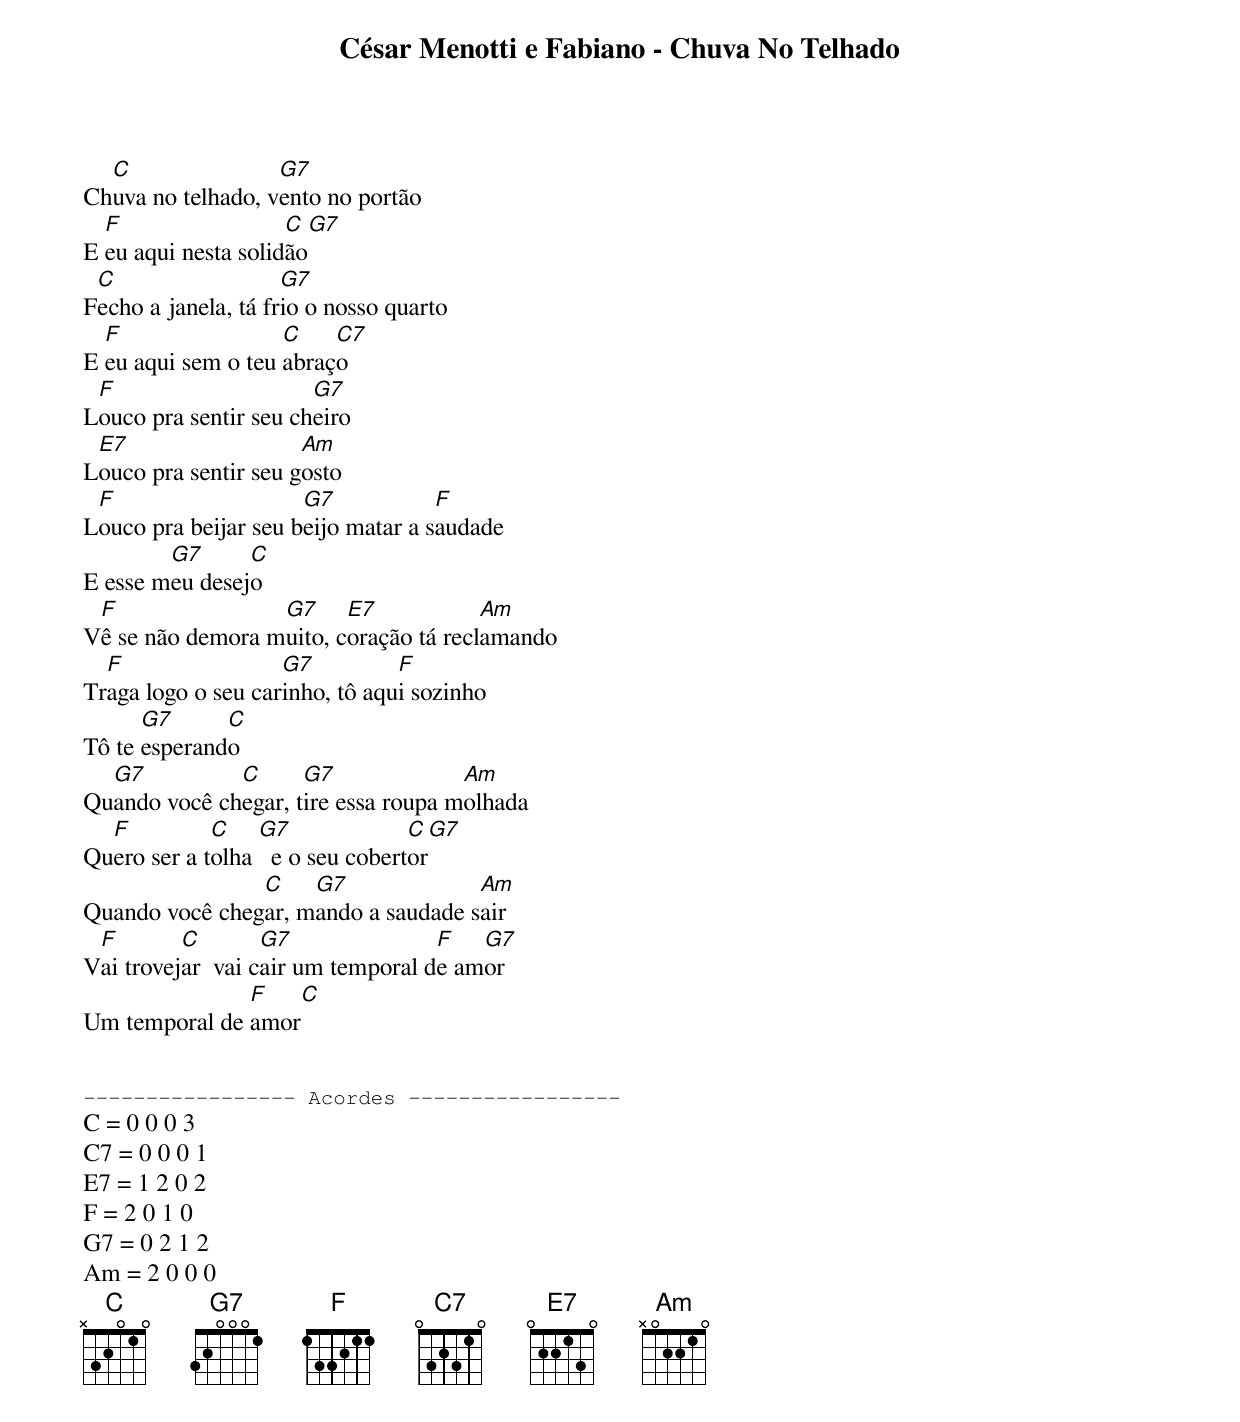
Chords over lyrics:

César Menotti e Fabiano - Chuva No Telhado

  C                G7
Chuva no telhado, vento no portão
  F                  C  G7
E eu aqui nesta solidão
 C                   G7
Fecho a janela, tá frio o nosso quarto
  F                 C    C7
E eu aqui sem o teu abraço
 F                     G7
Louco pra sentir seu cheiro
 E7                   Am
Louco pra sentir seu gosto
 F                    G7            F
Louco pra beijar seu beijo matar a saudade
        G7      C
E esse meu desejo
 F                G7     E7            Am
Vê se não demora muito, coração tá reclamando
  F                 G7          F
Traga logo o seu carinho, tô aqui sozinho
      G7      C
Tô te esperando
  G7          C      G7              Am
Quando você chegar, tire essa roupa molhada
  F          C    G7              C   G7
Quero ser a tolha   e o seu cobertor
                C    G7              Am
Quando você chegar, mando a saudade sair
 F        C        G7               F   G7
Vai trovejar  vai cair um temporal de amor
               F    C
Um temporal de amor


----------------- Acordes -----------------
C = 0 0 0 3
C7 = 0 0 0 1
E7 = 1 2 0 2
F = 2 0 1 0
G7 = 0 2 1 2
Am = 2 0 0 0
